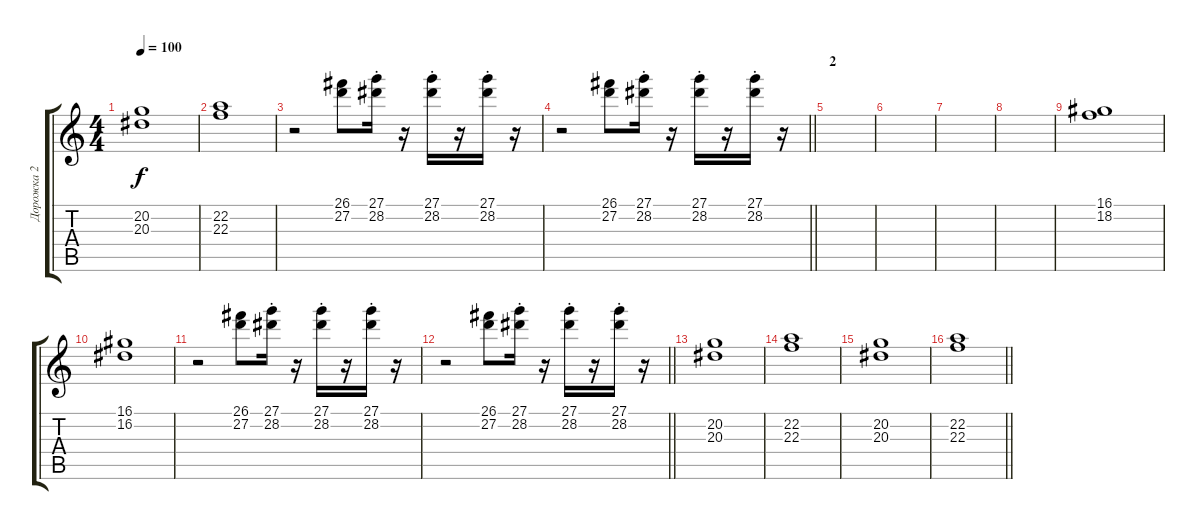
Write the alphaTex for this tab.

\track ("Дорожка 2" "Дорожка 2") {instrument rockorgan}
\staff {score tabs}
\tuning (E4 B3 G3 D3 A2 E2) {hide}
\ts (4 4)
\tempo 100
\clef g2
\ks c
(20.2 20.3).1{dy f} |
(22.2 22.3).1 |
r.2 (26.1 27.2).8 (27.1{st} 28.2{st}).16 r.16 (27.1{st} 28.2{st}).16 r.16 (27.1{st} 28.2{st}).16 r.16 |
\barLineRight lightlight
r.2 (26.1 27.2).8 (27.1{st} 28.2{st}).16 r.16 (27.1{st} 28.2{st}).16 r.16 (27.1{st} 28.2{st}).16 r.16 |
\section ("" "2")
|
|
|
|
(16.1 18.2).1 |
(16.1 16.2).1 |
r.2 (26.1 27.2).8 (27.1{st} 28.2{st}).16 r.16 (27.1{st} 28.2{st}).16 r.16 (27.1{st} 28.2{st}).16 r.16 |
\barLineRight lightlight
r.2 (26.1 27.2).8 (27.1{st} 28.2{st}).16 r.16 (27.1{st} 28.2{st}).16 r.16 (27.1{st} 28.2{st}).16 r.16 |
(20.2 20.3).1 |
(22.2 22.3).1 |
(20.2 20.3).1 |
\barLineRight lightlight
(22.2 22.3).1
